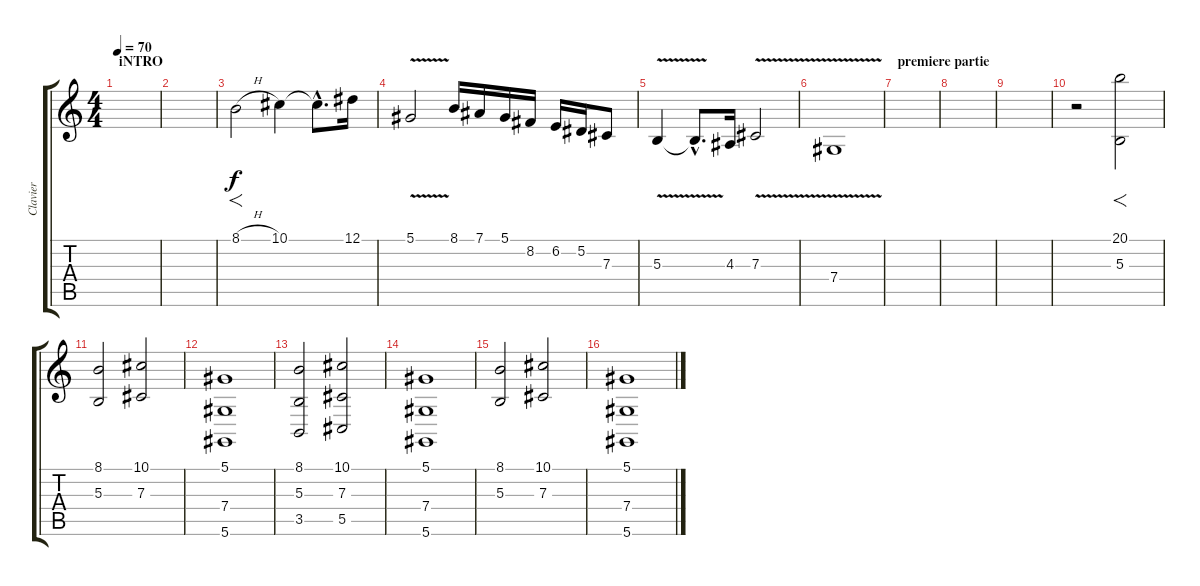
\track ("Clavier" "Clavier") {instrument stringensemble1}
\staff {score tabs}
\tuning (Eb4 Bb3 Gb3 Db3 Ab2 Eb2) {hide}
\ts (4 4)
\section ("" "iNTRO")
\tempo 70
\clef g2
\ks c
|
|
8.1{h}.2{f instrument harmonica} 10.1.4 10.1{hac t}.8{d} 12.1.16 |
5.1{v}.2 8.1.16 7.1.16 5.1.16 8.2.16 6.2.16 5.2.16 7.3.8 |
5.3{v}.4 5.3{hac t}.8{d} 4.3.16 7.3{v}.2 |
7.4{v}.1 |
\section ("" "premiere partie")
|
|
|
r.2{instrument stringensemble1} (20.1 5.3).2{f} |
(8.1 5.3).2 (10.1 7.3).2 |
(5.1 7.4 5.6).1 |
(8.1 5.3 3.5).2 (10.1 7.3 5.5).2 |
(5.1 7.4 5.6).1 |
(8.1 5.3).2 (10.1 7.3).2 |
(5.1 7.4 5.6).1
